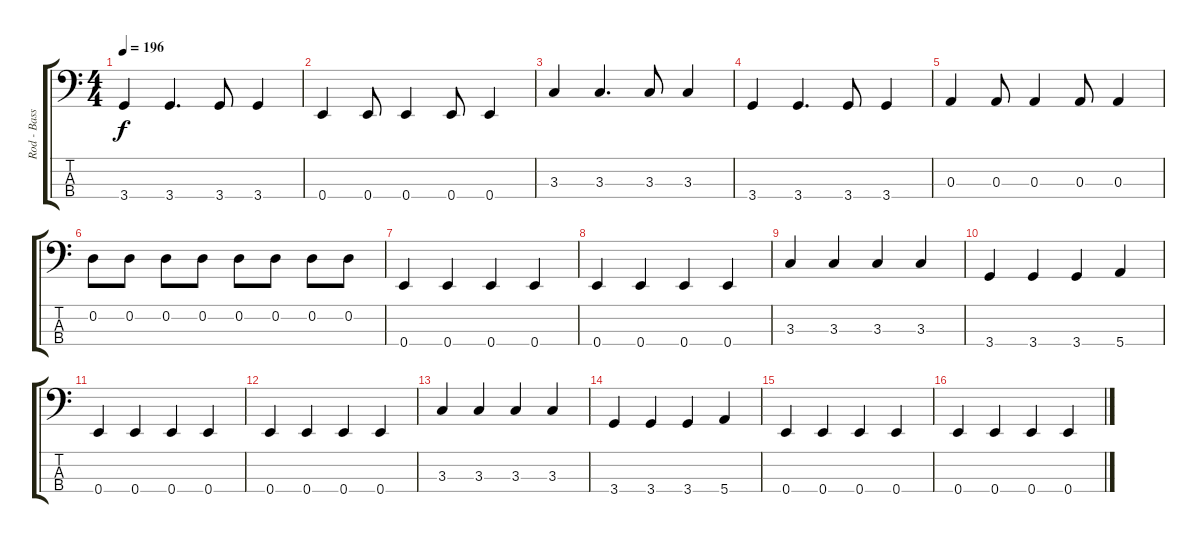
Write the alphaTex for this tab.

\track ("Rod - Bass" "Rod - Bass") {instrument electricbasspick}
\staff {score tabs}
\tuning (G2 D2 A1 E1) {hide}
\ts (4 4)
\tempo 196
\clef f4
\ks c
3.4.4{dy f} 3.4.4{d} 3.4.8 3.4.4 |
0.4.4 0.4.8 0.4.4 0.4.8 0.4.4 |
3.3.4 3.3.4{d} 3.3.8 3.3.4 |
3.4.4 3.4.4{d} 3.4.8 3.4.4 |
0.3.4 0.3.8 0.3.4 0.3.8 0.3.4 |
0.2.8 0.2.8 0.2.8 0.2.8 0.2.8 0.2.8 0.2.8 0.2.8 |
0.4.4 0.4.4 0.4.4 0.4.4 |
0.4.4 0.4.4 0.4.4 0.4.4 |
3.3.4 3.3.4 3.3.4 3.3.4 |
3.4.4 3.4.4 3.4.4 5.4.4 |
0.4.4 0.4.4 0.4.4 0.4.4 |
0.4.4 0.4.4 0.4.4 0.4.4 |
3.3.4 3.3.4 3.3.4 3.3.4 |
3.4.4 3.4.4 3.4.4 5.4.4 |
0.4.4 0.4.4 0.4.4 0.4.4 |
0.4.4 0.4.4 0.4.4 0.4.4
